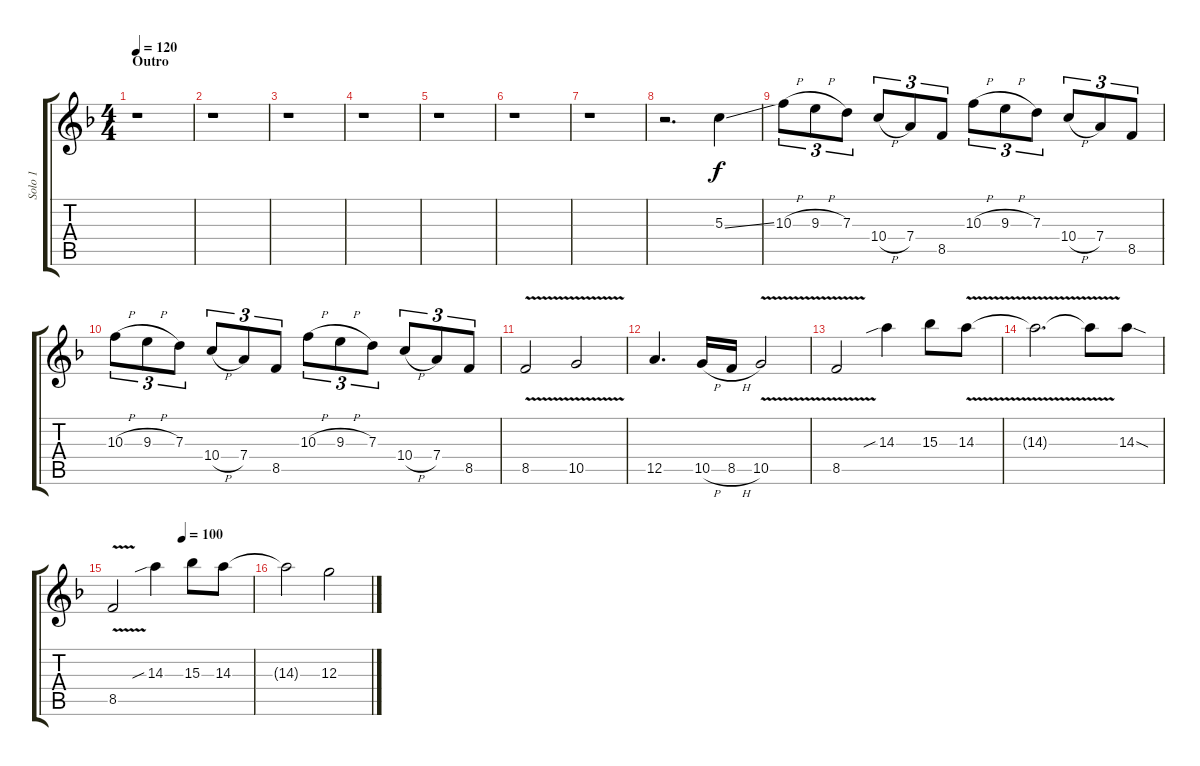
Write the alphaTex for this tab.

\track ("Solo 1" "Solo 1") {instrument distortionguitar}
\staff {score tabs}
\tuning (E4 B3 G3 D3 A2 D2) {hide}
\ts (4 4)
\section ("" "Outro")
\tempo 120
\clef g2
\ks dminor
r.1{dy f} |
r.1 |
r.1 |
r.1 |
r.1 |
r.1 |
r.1 |
r.2{d} 5.3{ss}.4 |
10.3{h}.8{tu (3 2)} 9.3{h}.8{tu (3 2)} 7.3.8{tu (3 2)} 10.4{h}.8{tu (3 2)} 7.4.8{tu (3 2)} 8.5.8{tu (3 2)} 10.3{h}.8{tu (3 2)} 9.3{h}.8{tu (3 2)} 7.3.8{tu (3 2)} 10.4{h}.8{tu (3 2)} 7.4.8{tu (3 2)} 8.5.8{tu (3 2)} |
10.3{h}.8{tu (3 2)} 9.3{h}.8{tu (3 2)} 7.3.8{tu (3 2)} 10.4{h}.8{tu (3 2)} 7.4.8{tu (3 2)} 8.5.8{tu (3 2)} 10.3{h}.8{tu (3 2)} 9.3{h}.8{tu (3 2)} 7.3.8{tu (3 2)} 10.4{h}.8{tu (3 2)} 7.4.8{tu (3 2)} 8.5.8{tu (3 2)} |
8.5{v}.2 10.5{v}.2 |
12.5.4{d} 10.5{h}.16 8.5{h}.16 10.5{v}.2 |
8.5{v}.2 14.3{sib}.4 15.3.8 14.3{v}.8 |
14.3{v t}.2{d} 14.3{t}.8 14.3{sod}.8 |
\tempo (100 0.5)
8.5{v}.2 14.3{sib}.4 15.3.8 14.3.8 |
14.3{t}.2 12.3.2
